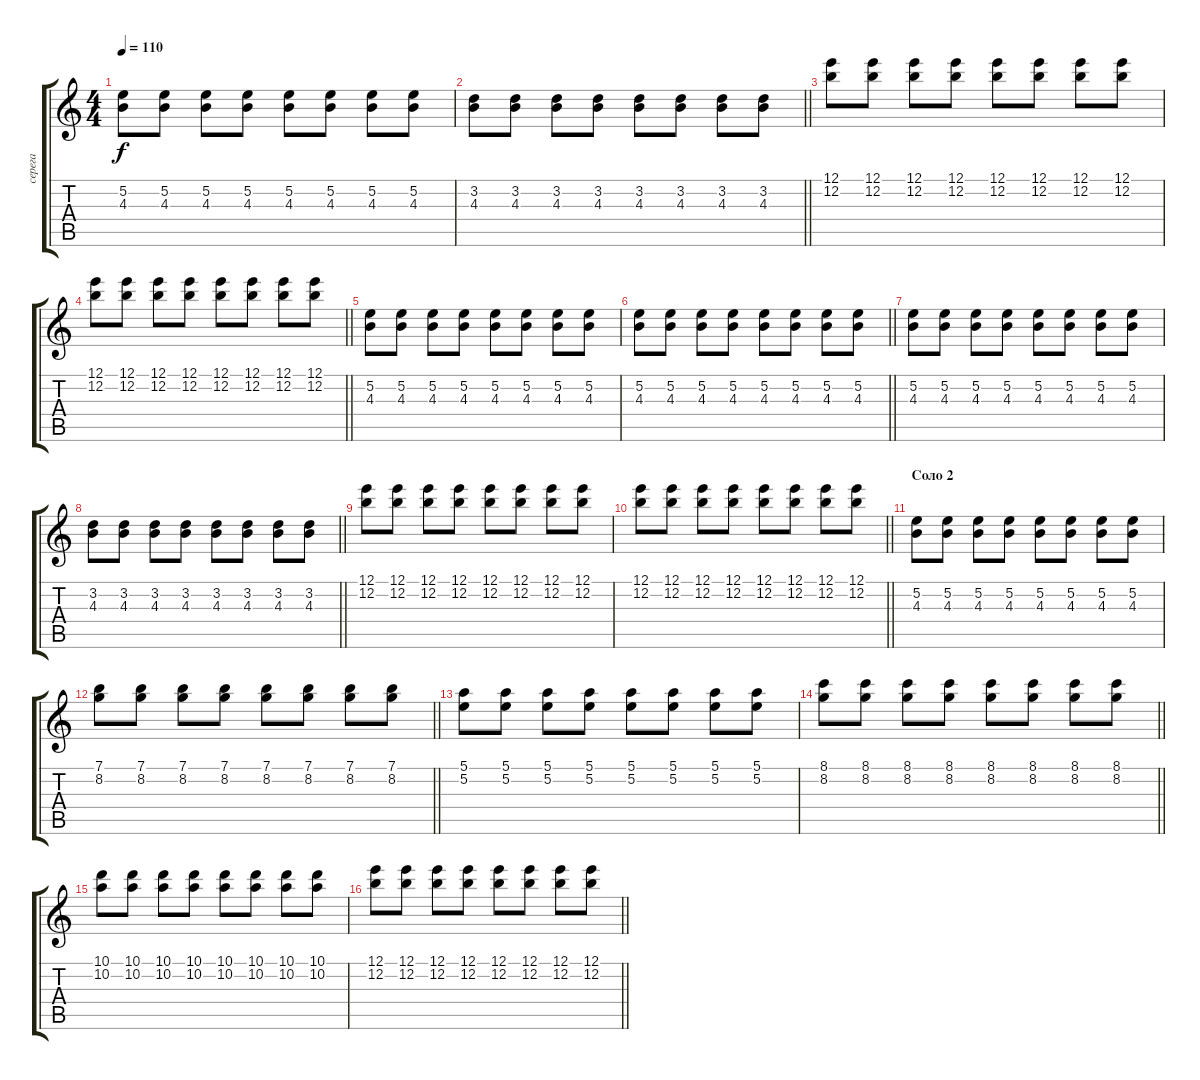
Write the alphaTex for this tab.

\track ("серега" "серега") {instrument overdrivenguitar}
\staff {score tabs}
\tuning (E4 B3 G3 D3 A2 E2) {hide}
\ts (4 4)
\tempo 110
\clef g2
\ks c
(5.2 4.3).8{dy f} (5.2 4.3).8 (5.2 4.3).8 (5.2 4.3).8 (5.2 4.3).8 (5.2 4.3).8 (5.2 4.3).8 (5.2 4.3).8 |
\barLineRight lightlight
(3.2 4.3).8 (3.2 4.3).8 (3.2 4.3).8 (3.2 4.3).8 (3.2 4.3).8 (3.2 4.3).8 (3.2 4.3).8 (3.2 4.3).8 |
(12.1 12.2).8 (12.1 12.2).8 (12.1 12.2).8 (12.1 12.2).8 (12.1 12.2).8 (12.1 12.2).8 (12.1 12.2).8 (12.1 12.2).8 |
\barLineRight lightlight
(12.1 12.2).8 (12.1 12.2).8 (12.1 12.2).8 (12.1 12.2).8 (12.1 12.2).8 (12.1 12.2).8 (12.1 12.2).8 (12.1 12.2).8 |
(5.2 4.3).8 (5.2 4.3).8 (5.2 4.3).8 (5.2 4.3).8 (5.2 4.3).8 (5.2 4.3).8 (5.2 4.3).8 (5.2 4.3).8 |
\barLineRight lightlight
(5.2 4.3).8 (5.2 4.3).8 (5.2 4.3).8 (5.2 4.3).8 (5.2 4.3).8 (5.2 4.3).8 (5.2 4.3).8 (5.2 4.3).8 |
(5.2 4.3).8 (5.2 4.3).8 (5.2 4.3).8 (5.2 4.3).8 (5.2 4.3).8 (5.2 4.3).8 (5.2 4.3).8 (5.2 4.3).8 |
\barLineRight lightlight
(3.2 4.3).8 (3.2 4.3).8 (3.2 4.3).8 (3.2 4.3).8 (3.2 4.3).8 (3.2 4.3).8 (3.2 4.3).8 (3.2 4.3).8 |
(12.1 12.2).8 (12.1 12.2).8 (12.1 12.2).8 (12.1 12.2).8 (12.1 12.2).8 (12.1 12.2).8 (12.1 12.2).8 (12.1 12.2).8 |
\barLineRight lightlight
(12.1 12.2).8 (12.1 12.2).8 (12.1 12.2).8 (12.1 12.2).8 (12.1 12.2).8 (12.1 12.2).8 (12.1 12.2).8 (12.1 12.2).8 |
\section ("" "Соло 2")
(5.2 4.3).8 (5.2 4.3).8 (5.2 4.3).8 (5.2 4.3).8 (5.2 4.3).8 (5.2 4.3).8 (5.2 4.3).8 (5.2 4.3).8 |
\barLineRight lightlight
(7.1 8.2).8 (7.1 8.2).8 (7.1 8.2).8 (7.1 8.2).8 (7.1 8.2).8 (7.1 8.2).8 (7.1 8.2).8 (7.1 8.2).8 |
(5.1 5.2).8 (5.1 5.2).8 (5.1 5.2).8 (5.1 5.2).8 (5.1 5.2).8 (5.1 5.2).8 (5.1 5.2).8 (5.1 5.2).8 |
\barLineRight lightlight
(8.1 8.2).8 (8.1 8.2).8 (8.1 8.2).8 (8.1 8.2).8 (8.1 8.2).8 (8.1 8.2).8 (8.1 8.2).8 (8.1 8.2).8 |
(10.1 10.2).8 (10.1 10.2).8 (10.1 10.2).8 (10.1 10.2).8 (10.1 10.2).8 (10.1 10.2).8 (10.1 10.2).8 (10.1 10.2).8 |
\barLineRight lightlight
(12.1 12.2).8 (12.1 12.2).8 (12.1 12.2).8 (12.1 12.2).8 (12.1 12.2).8 (12.1 12.2).8 (12.1 12.2).8 (12.1 12.2).8
